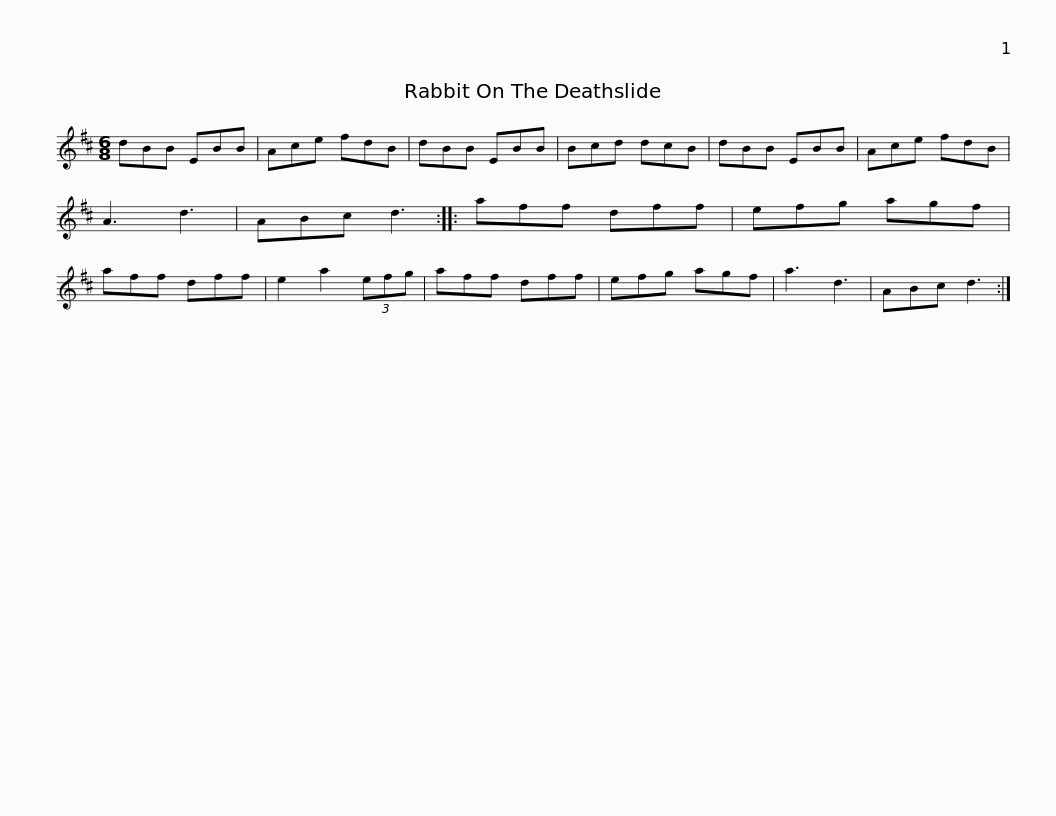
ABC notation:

X:1
L:1/8
M:6/8
I:linebreak $
K:Bmin
V:1 treble
V:1
 dBB EBB | Ace fdB | dBB EBB | Bcd dcB | dBB EBB | %5
 Ace fdB | A3 d3 | ABc d3 ::$ aff dff | efg agf | %10
 aff dff | e2 a2 (3efg | aff dff | efg agf | a3 d3 |$ %15
 ABc d3 :| %16
